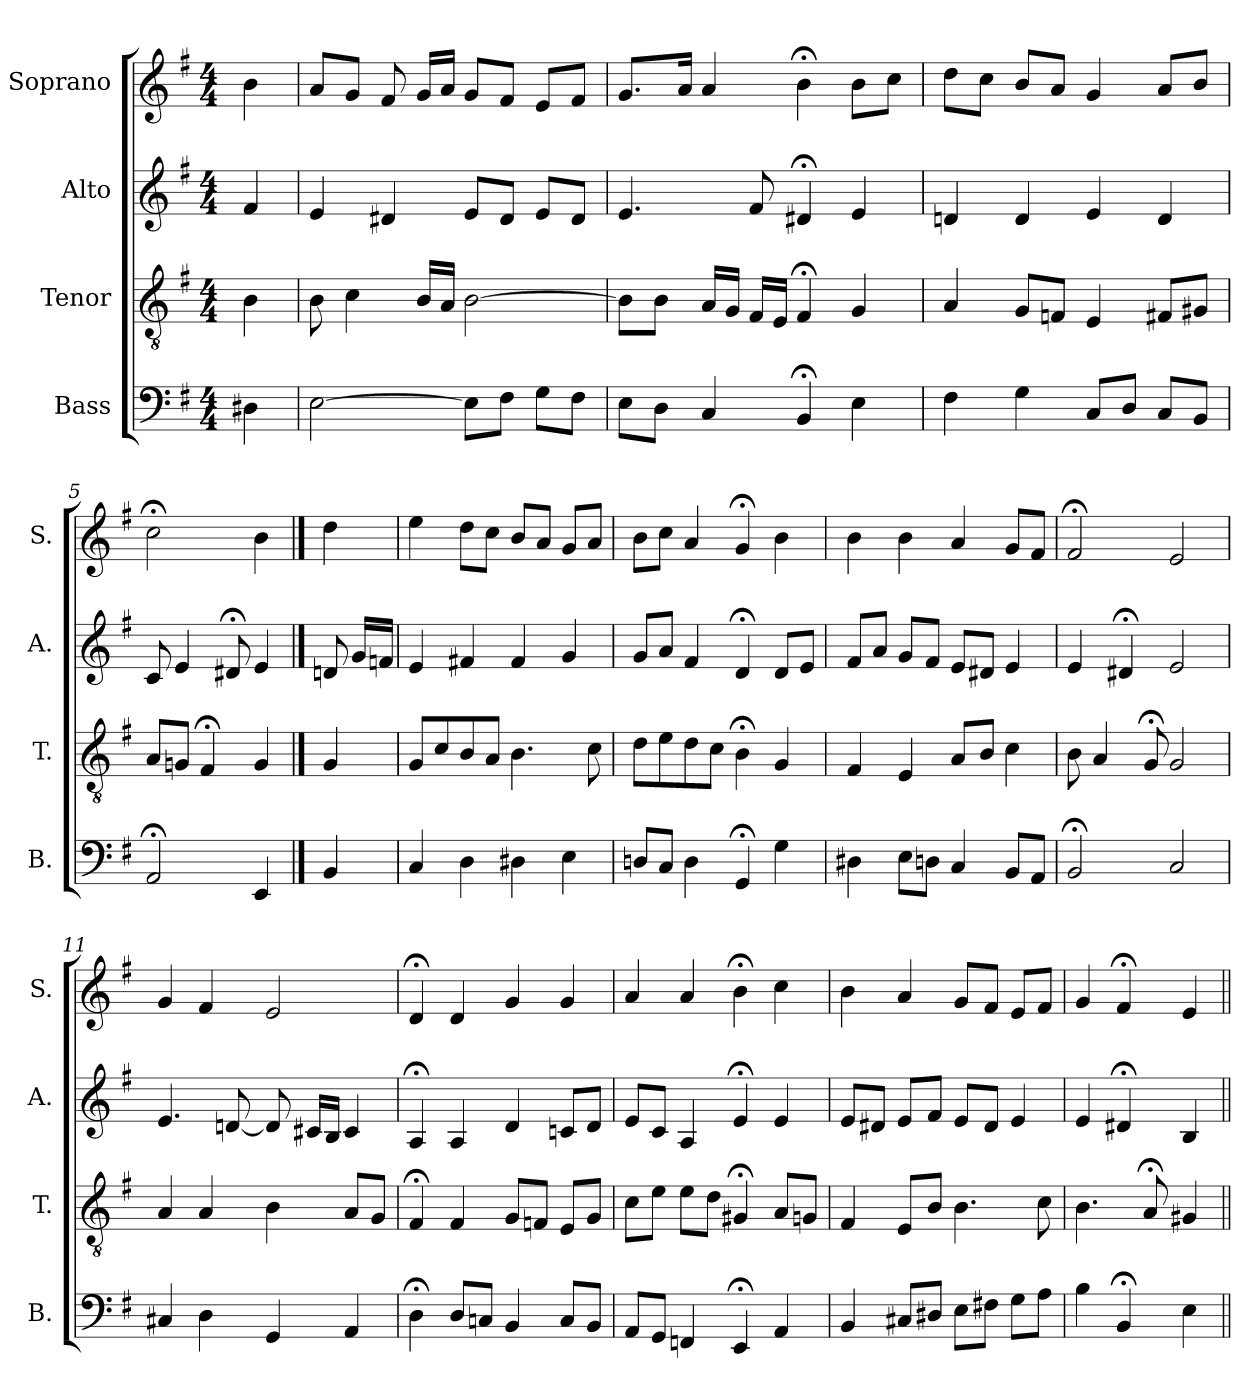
**kern	**kern	**kern	**kern
*part4	*part3	*part2	*part1
*staff4	*staff3	*staff2	*staff1
*I"Bass	*I"Tenor	*I"Alto	*I"Soprano
*I'B.	*I'T.	*I'A.	*I'S.
*clefF4	*clefGv2	*clefG2	*clefG2
*	*ITrd7c12	*	*
*k[f#]	*k[f#]	*k[f#]	*k[f#]
*G:	*G:	*G:	*G:
*M4/4	*M4/4	*M4/4	*M4/4
=1	=1	=1	=1
4D#X\	4BB\	4f#/	4b\
=2	=2	=2	=2
[2E\	8BB\	4e/	8a/L
.	4C\	.	8g/J
.	.	4d#X/	8f#/
.	16BB/LL	.	16g/LL
.	16AA/JJ	.	16a/JJ
8E\L]	[2BB\	8e/L	8g/L
8F#\J	.	8d#/J	8f#/J
8G\L	.	8e/L	8e/L
8F#\J	.	8d#/J	8f#/J
=3	=3	=3	=3
8E\L	8BB\L]	4.e/	8.g/L
8D\J	8BB\J	.	.
.	.	.	16a/Jk
4C/	16AA/LL	.	4a/
.	16GG/JJ	.	.
.	16FF#/LL	8f#/	.
.	16EE/JJ	.	.
4BB;</	4FF#;</	4d#X;</	4b;<\
4E\	4GG/	4e/	8b\L
.	.	.	8cc\J
=4	=4	=4	=4
4F#\	4AA/	4dn/	8dd\L
.	.	.	8cc\J
4G\	8GG/L	4d/	8b/L
.	8FFn/J	.	8a/J
8C/L	4EE/	4e/	4g/
8D/J	.	.	.
8C/L	8FF#X/L	4d/	8a/L
8BB/J	8GG#X/J	.	8b/J
!!LO:LB:g=z
=5	=5	=5	=5
2AA;</	8AA/L	8c/	2cc;<\
.	8GGn/J	4e/	.
.	4FF#;</	.	.
.	.	8d#X;</	.
4EE/	4GG/	4e/	4b\
==6	==6	==6	==6
4BB/	4GG/	8dn/	4dd\
.	.	16g/LL	.
.	.	16fn/JJ	.
=7	=7	=7	=7
4C/	8GG/L	4e/	4ee\
.	8C/	.	.
4D\	8BB/	4f#X/	8dd\L
.	8AA/J	.	8cc\J
4D#X\	4.BB\	4f#/	8b/L
.	.	.	8a/J
4E\	.	4g/	8g/L
.	8C\	.	8a/J
=8	=8	=8	=8
8Dn/L	8D\L	8g/L	8b\L
8C/J	8E\	8a/J	8cc\J
4D\	8D\	4f#/	4a/
.	8C\J	.	.
4GG;</	4BB;<\	4d;</	4g;</
4G\	4GG/	8d/L	4b\
.	.	8e/J	.
=9	=9	=9	=9
4D#X\	4FF#/	8f#/L	4b\
.	.	8a/J	.
8E\L	4EE/	8g/L	4b\
8Dn\J	.	8f#/J	.
4C/	8AA/L	8e/L	4a/
.	8BB/J	8d#X/J	.
8BB/L	4C\	4e/	8g/L
8AA/J	.	.	8f#/J
!!LO:PB:g=z
=10	=10	=10	=10
2BB;</	8BB\	4e/	2f#;</
.	4AA/	.	.
.	.	4d#X;</	.
.	8GG;</	.	.
2C/	2GG/	2e/	2e/
=11	=11	=11	=11
4C#X/	4AA/	4.e/	4g/
4D\	4AA/	.	4f#/
.	.	[8dn/	.
4GG/	4BB\	8d/]	2e/
.	.	16c#X/LL	.
.	.	16B/JJ	.
4AA/	8AA/L	4c#/	.
.	8GG/J	.	.
=12	=12	=12	=12
4D;<\	4FF#;</	4A;</	4d;</
8D/L	4FF#/	4A/	4d/
8Cn/J	.	.	.
4BB/	8GG/L	4d/	4g/
.	8FFn/J	.	.
8C/L	8EE/L	8cn/L	4g/
8BB/J	8GG/J	8d/J	.
!!LO:LB:g=z
=13	=13	=13	=13
8AA/L	8C\L	8e/L	4a/
8GG/J	8E\J	8c/J	.
4FFn/	8E\L	4A/	4a/
.	8D\J	.	.
4EE;</	4GG#X;</	4e;</	4b;<\
4AA/	8AA/L	4e/	4cc\
.	8GGn/J	.	.
=14	=14	=14	=14
4BB/	4FF#/	8e/L	4b\
.	.	8d#X/J	.
8C#X/L	8EE/L	8e/L	4a/
8D#X/J	8BB/J	8f#/J	.
8E\L	4.BB\	8e/L	8g/L
8F#X\J	.	8d#/J	8f#/J
8G\L	.	4e/	8e/L
8A\J	8C\	.	8f#/J
=15	=15	=15	=15
4B\	4.BB\	4e/	4g/
4BB;</	.	4d#X;</	4f#;</
.	8AA;</	.	.
4E\	4GG#X/	4B/	4e/
=||	=||	=||	=||
*-	*-	*-	*-
